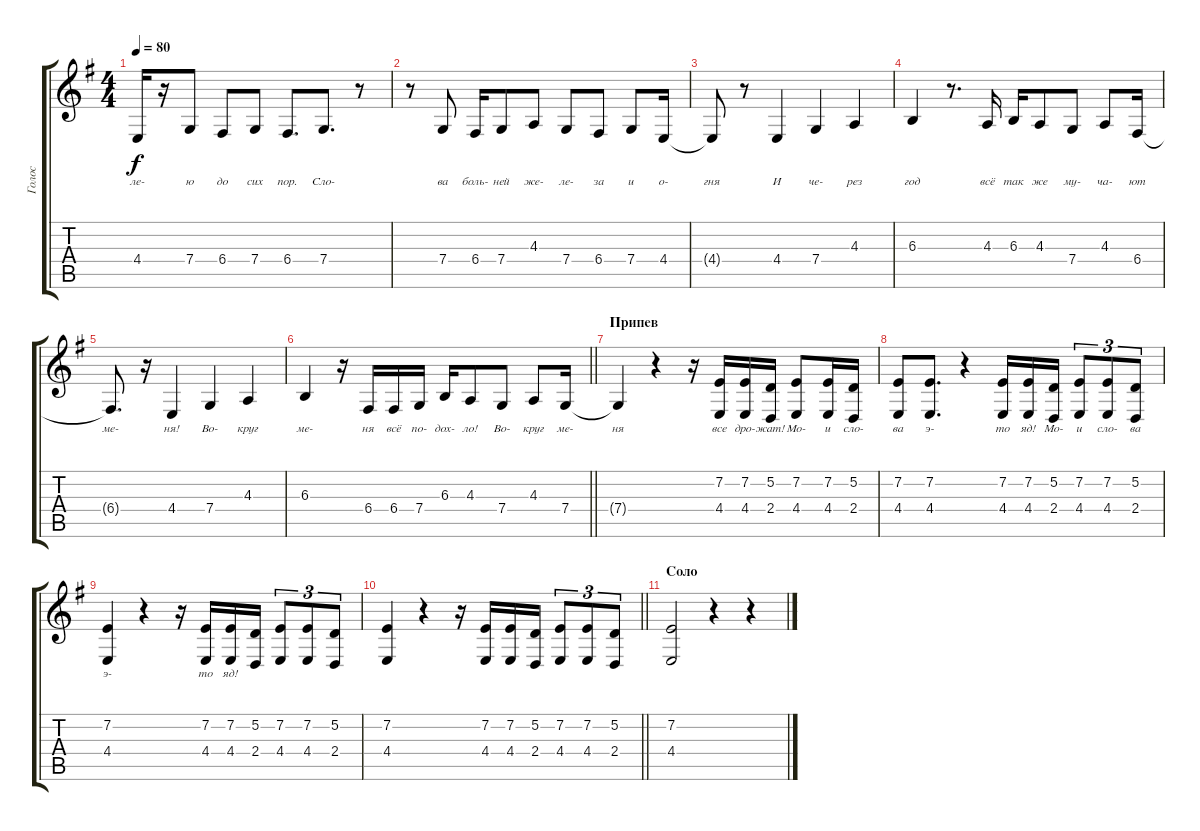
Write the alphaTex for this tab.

\track ("Голос" "Голос") {instrument violin}
\staff {score tabs}
\tuning (D4 A3 F3 C3 G2 C2) {hide}
\ts (4 4)
\tempo 80
\clef g2
\ks eminor
4.4{t}.16{lyrics (0 "ле-") lyrics (1 "") lyrics (2 "") lyrics (3 "") lyrics (4 "") dy f} r.16 7.4.8{lyrics (0 "ю") lyrics (1 "") lyrics (2 "") lyrics (3 "") lyrics (4 "")} 6.4.8{lyrics (0 "до") lyrics (1 "") lyrics (2 "") lyrics (3 "") lyrics (4 "")} 7.4.8{lyrics (0 "сих") lyrics (1 "") lyrics (2 "") lyrics (3 "") lyrics (4 "")} 6.4.8{d lyrics (0 "пор.") lyrics (1 "") lyrics (2 "") lyrics (3 "") lyrics (4 "")} 7.4.8{d lyrics (0 "Сло-") lyrics (1 "") lyrics (2 "") lyrics (3 "") lyrics (4 "")} r.8 |
r.8 7.4.8{lyrics (0 "ва") lyrics (1 "") lyrics (2 "") lyrics (3 "") lyrics (4 "")} 6.4.16{lyrics (0 "боль-") lyrics (1 "") lyrics (2 "") lyrics (3 "") lyrics (4 "")} 7.4.8{lyrics (0 "ней") lyrics (1 "") lyrics (2 "") lyrics (3 "") lyrics (4 "")} 4.3.8{lyrics (0 "же-") lyrics (1 "") lyrics (2 "") lyrics (3 "") lyrics (4 "")} 7.4.8{lyrics (0 "ле-") lyrics (1 "") lyrics (2 "") lyrics (3 "") lyrics (4 "")} 6.4.8{lyrics (0 "за") lyrics (1 "") lyrics (2 "") lyrics (3 "") lyrics (4 "")} 7.4.8{lyrics (0 "и") lyrics (1 "") lyrics (2 "") lyrics (3 "") lyrics (4 "")} 4.4.16{lyrics (0 "о-") lyrics (1 "") lyrics (2 "") lyrics (3 "") lyrics (4 "")} |
4.4{t}.8{lyrics (0 "гня") lyrics (1 "") lyrics (2 "") lyrics (3 "") lyrics (4 "")} r.8 4.4.4{lyrics (0 "И") lyrics (1 "") lyrics (2 "") lyrics (3 "") lyrics (4 "")} 7.4.4{lyrics (0 "че-") lyrics (1 "") lyrics (2 "") lyrics (3 "") lyrics (4 "")} 4.3.4{lyrics (0 "рез") lyrics (1 "") lyrics (2 "") lyrics (3 "") lyrics (4 "")} |
6.3.4{lyrics (0 "год") lyrics (1 "") lyrics (2 "") lyrics (3 "") lyrics (4 "")} r.8{d} 4.3.16{lyrics (0 "всё") lyrics (1 "") lyrics (2 "") lyrics (3 "") lyrics (4 "")} 6.3.16{lyrics (0 "так") lyrics (1 "") lyrics (2 "") lyrics (3 "") lyrics (4 "")} 4.3.8{lyrics (0 "же") lyrics (1 "") lyrics (2 "") lyrics (3 "") lyrics (4 "")} 7.4.8{lyrics (0 "му-") lyrics (1 "") lyrics (2 "") lyrics (3 "") lyrics (4 "")} 4.3.8{lyrics (0 "ча-") lyrics (1 "") lyrics (2 "") lyrics (3 "") lyrics (4 "")} 6.4.16{lyrics (0 "ют") lyrics (1 "") lyrics (2 "") lyrics (3 "") lyrics (4 "")} |
6.4{t}.8{d lyrics (0 "ме-") lyrics (1 "") lyrics (2 "") lyrics (3 "") lyrics (4 "")} r.16 4.4.4{lyrics (0 "ня!") lyrics (1 "") lyrics (2 "") lyrics (3 "") lyrics (4 "")} 7.4.4{lyrics (0 "Во-") lyrics (1 "") lyrics (2 "") lyrics (3 "") lyrics (4 "")} 4.3.4{lyrics (0 "круг") lyrics (1 "") lyrics (2 "") lyrics (3 "") lyrics (4 "")} |
\barLineRight lightlight
6.3.4{lyrics (0 "ме-") lyrics (1 "") lyrics (2 "") lyrics (3 "") lyrics (4 "")} r.16 6.4.16{lyrics (0 "ня") lyrics (1 "") lyrics (2 "") lyrics (3 "") lyrics (4 "")} 6.4.16{lyrics (0 "всё") lyrics (1 "") lyrics (2 "") lyrics (3 "") lyrics (4 "")} 7.4.16{lyrics (0 "по-") lyrics (1 "") lyrics (2 "") lyrics (3 "") lyrics (4 "")} 6.3.16{lyrics (0 "дох-") lyrics (1 "") lyrics (2 "") lyrics (3 "") lyrics (4 "")} 4.3.8{lyrics (0 "ло!") lyrics (1 "") lyrics (2 "") lyrics (3 "") lyrics (4 "")} 7.4.8{lyrics (0 "Во-") lyrics (1 "") lyrics (2 "") lyrics (3 "") lyrics (4 "")} 4.3.8{lyrics (0 "круг") lyrics (1 "") lyrics (2 "") lyrics (3 "") lyrics (4 "")} 7.4.16{lyrics (0 "ме-") lyrics (1 "") lyrics (2 "") lyrics (3 "") lyrics (4 "")} |
\section ("" "Припев")
7.4{t}.4{lyrics (0 "ня") lyrics (1 "") lyrics (2 "") lyrics (3 "") lyrics (4 "")} r.4 r.16 (7.2 4.4).16{lyrics (0 "все") lyrics (1 "") lyrics (2 "") lyrics (3 "") lyrics (4 "")} (7.2 4.4).16{lyrics (0 "дро-") lyrics (1 "") lyrics (2 "") lyrics (3 "") lyrics (4 "")} (5.2 2.4).16{lyrics (0 "жат!") lyrics (1 "") lyrics (2 "") lyrics (3 "") lyrics (4 "")} (7.2 4.4).8{lyrics (0 "Мо-") lyrics (1 "") lyrics (2 "") lyrics (3 "") lyrics (4 "")} (7.2 4.4).16{lyrics (0 "и") lyrics (1 "") lyrics (2 "") lyrics (3 "") lyrics (4 "")} (5.2 2.4).16{lyrics (0 "сло-") lyrics (1 "") lyrics (2 "") lyrics (3 "") lyrics (4 "")} |
(7.2 4.4).8{lyrics (0 "ва") lyrics (1 "") lyrics (2 "") lyrics (3 "") lyrics (4 "")} (7.2 4.4).8{d lyrics (0 "э-") lyrics (1 "") lyrics (2 "") lyrics (3 "") lyrics (4 "")} r.4 (7.2 4.4).16{lyrics (0 "то") lyrics (1 "") lyrics (2 "") lyrics (3 "") lyrics (4 "")} (7.2 4.4).16{lyrics (0 "яд!") lyrics (1 "") lyrics (2 "") lyrics (3 "") lyrics (4 "")} (5.2 2.4).16{lyrics (0 "Мо-") lyrics (1 "") lyrics (2 "") lyrics (3 "") lyrics (4 "")} (7.2 4.4).8{tu (3 2) lyrics (0 "и") lyrics (1 "") lyrics (2 "") lyrics (3 "") lyrics (4 "")} (7.2 4.4).8{tu (3 2) lyrics (0 "сло-") lyrics (1 "") lyrics (2 "") lyrics (3 "") lyrics (4 "")} (5.2 2.4).8{tu (3 2) lyrics (0 "ва") lyrics (1 "") lyrics (2 "") lyrics (3 "") lyrics (4 "")} |
(7.2 4.4).4{lyrics (0 "э-") lyrics (1 "") lyrics (2 "") lyrics (3 "") lyrics (4 "")} r.4 r.16 (7.2 4.4).16{lyrics (0 "то") lyrics (1 "") lyrics (2 "") lyrics (3 "") lyrics (4 "")} (7.2 4.4).16{lyrics (0 "яд!") lyrics (1 "") lyrics (2 "") lyrics (3 "") lyrics (4 "")} (5.2 2.4).16 (7.2 4.4).8{tu (3 2)} (7.2 4.4).8{tu (3 2)} (5.2 2.4).8{tu (3 2)} |
\barLineRight lightlight
(7.2 4.4).4 r.4 r.16 (7.2 4.4).16 (7.2 4.4).16 (5.2 2.4).16 (7.2 4.4).8{tu (3 2)} (7.2 4.4).8{tu (3 2)} (5.2 2.4).8{tu (3 2)} |
\section ("" "Соло")
(7.2 4.4).2 r.4 r.4
